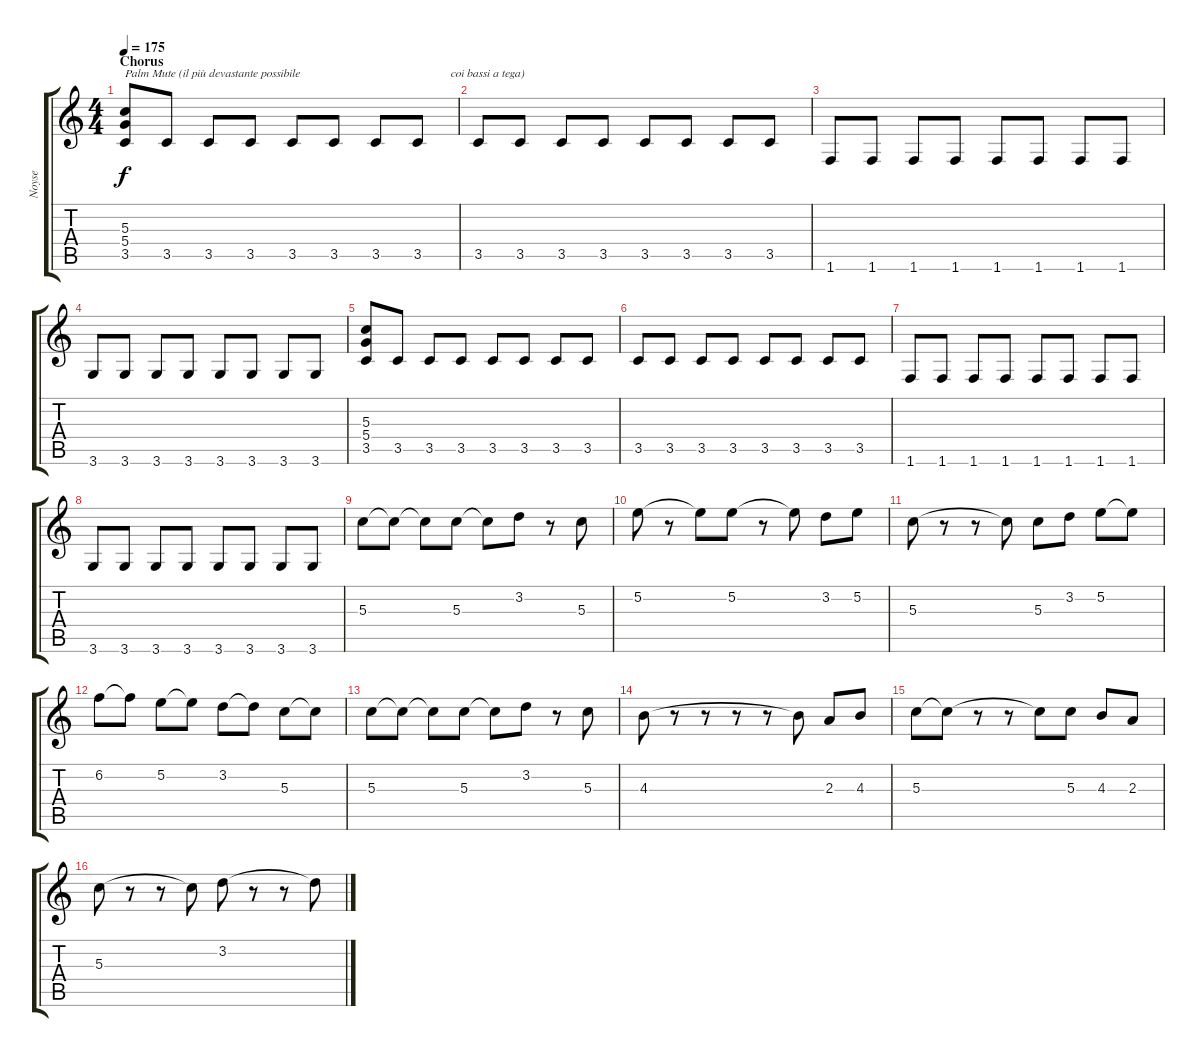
\track ("Noyse" "Noyse") {instrument distortionguitar}
\staff {score tabs}
\tuning (E4 B3 G3 D3 A2 E2) {hide}
\ts (4 4)
\section ("" "Chorus")
\tempo 175
\clef g2
\ks c
(5.3 5.4 3.5).8{txt "Palm Mute (il più devastante possibile" dy f} 3.5.8 3.5.8 3.5.8 3.5.8 3.5.8 3.5.8 3.5.8{txt "           coi bassi a tega)"} |
3.5.8 3.5.8 3.5.8 3.5.8 3.5.8 3.5.8 3.5.8 3.5.8 |
1.6.8 1.6.8 1.6.8 1.6.8 1.6.8 1.6.8 1.6.8 1.6.8 |
3.6.8 3.6.8 3.6.8 3.6.8 3.6.8 3.6.8 3.6.8 3.6.8 |
(5.3 5.4 3.5).8 3.5.8 3.5.8 3.5.8 3.5.8 3.5.8 3.5.8 3.5.8 |
3.5.8 3.5.8 3.5.8 3.5.8 3.5.8 3.5.8 3.5.8 3.5.8 |
1.6.8 1.6.8 1.6.8 1.6.8 1.6.8 1.6.8 1.6.8 1.6.8 |
3.6.8 3.6.8 3.6.8 3.6.8 3.6.8 3.6.8 3.6.8 3.6.8 |
5.3.8 5.3{t}.8 5.3{t}.8 5.3.8 5.3{t}.8 3.2.8 r.8 5.3.8 |
5.2.8 r.8 5.2{t}.8 5.2.8 r.8 5.2{t}.8 3.2.8 5.2.8 |
5.3.8 r.8 r.8 5.3{t}.8 5.3.8 3.2.8 5.2.8 5.2{t}.8 |
6.2.8 6.2{t}.8 5.2.8 5.2{t}.8 3.2.8 3.2{t}.8 5.3.8 5.3{t}.8 |
5.3.8 5.3{t}.8 5.3{t}.8 5.3.8 5.3{t}.8 3.2.8 r.8 5.3.8 |
4.3.8 r.8 r.8 r.8 r.8 4.3{t}.8 2.3.8 4.3.8 |
5.3.8 5.3{t}.8 r.8 r.8 5.3{t}.8 5.3.8 4.3.8 2.3.8 |
5.3.8 r.8 r.8 5.3{t}.8 3.2.8 r.8 r.8 3.2{t}.8
